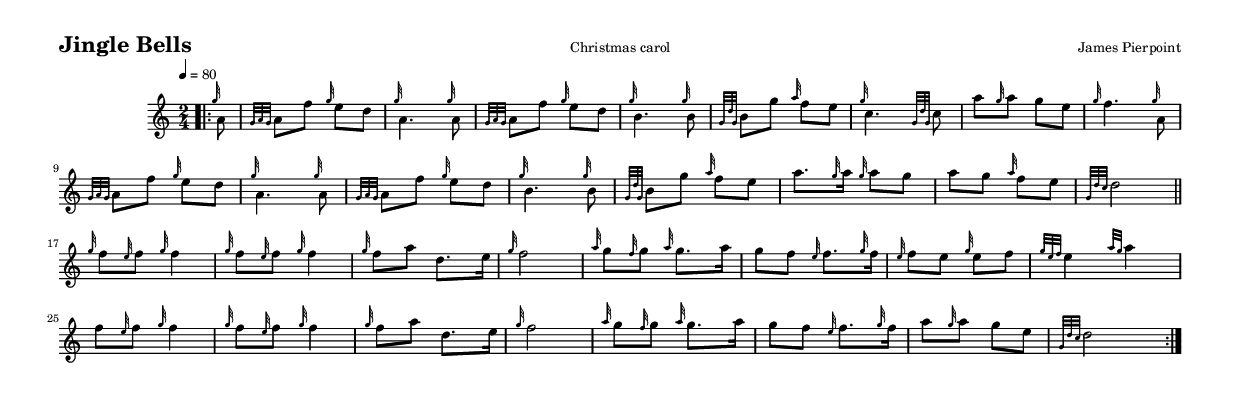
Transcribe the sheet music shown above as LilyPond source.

\version "2.22.1"

% When ready to include in collection:	
%	1. Comment out top section with \Include file(s)
%					
%	2. \midi section if present.
%	3. Option to comment out "meter" from title e.g. if first tune following
%	   section title.
                                    
%Comment out from here
%
\include "bagpipe.ly" %(default Lilypond formats)
\include "../Includes/BP_format_portrait.ily" 	

%to here..........................................................
%}

\score {
   \new Staff {
      \time 2/4
      \tempo 4 = 80	
      \hideKeySignature
      \bar ".|:"

 \repeat volta 2 {
    \grg \partial 8 a8
    \wbirl a8 f \grg e d
    \grg a4. \grg a8
    \wbirl a8 f \grg e d
    \grg b4. \grg b8

    \grip b8 g \grA f e
    \grg c4. \grip c8
    A8 \grg A g e
    \grg f4. \grg a8
    \break

    \wbirl a8 f \grg e d
    \grg a4. \grg a8
    \wbirl a8 f \grg e d
    \grg b4. \grg b8

    \grip b8 g \grA f e
    A8. \grg A16 \grg A8 g
    A8 g \grA f e
    \thrwd d2
    \bar "||" \break

    \grg f8 \gre f \grg f4
    \grg f8 \gre f \grg f4
    \grg f8 A d8. e16
    \grg f2

    \grA g8 \grf g \grA g8. A16
    g8 f \gre f8. \grg f16
    \gre f8 e \grg e f
    \dble e4 \dblA A
    \break

    f8 \gre f \grg f4
    \grg f8 \gre f \grg f4
    \grg f8 A d8. e16
    \grg f2

    \grA g8 \grf g \grA g8. A16
    g8 f \gre f8. \grg f16
    A8 \grg A g e
    \thrwd d2
  } %end repeat
  } % end staff

  \header {
    meter = "Christmas carol"
    piece = "Jingle Bells"
    composer = "James Pierpoint"
  }

% \midi {} %Generation of midi files option.

}%end score
